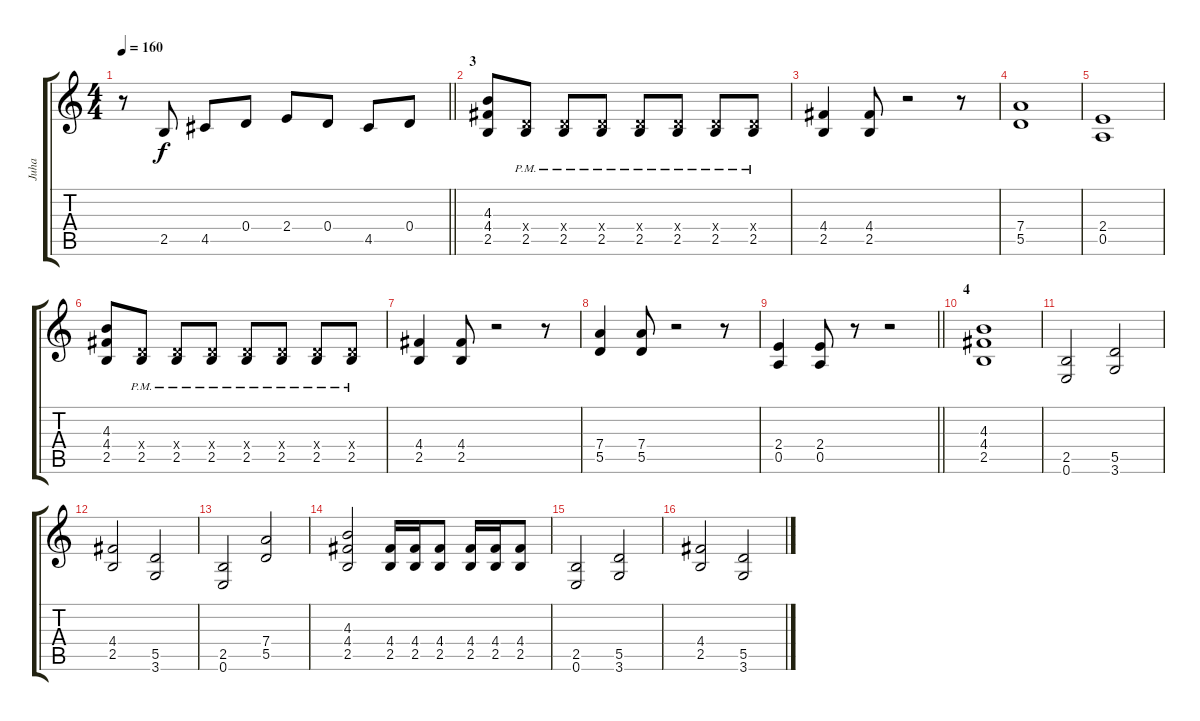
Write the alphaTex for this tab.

\track ("Juha" "Juha") {instrument overdrivenguitar}
\staff {score tabs}
\tuning (E4 B3 G3 D3 A2 E2) {hide}
\ts (4 4)
\tempo 160
\clef g2
\barLineRight lightlight
\ks c
r.8{dy f} 2.5.8 4.5.8 0.4.8 2.4.8 0.4.8 4.5.8 0.4.8 |
\section ("" "3")
(4.3 4.4 2.5).8 (0.4{x} 2.5{pm}).8 (0.4{x} 2.5{pm}).8 (0.4{x} 2.5{pm}).8 (0.4{x} 2.5{pm}).8 (0.4{x} 2.5{pm}).8 (0.4{x} 2.5{pm}).8 (0.4{x} 2.5{pm}).8 |
(4.4 2.5).4 (4.4 2.5).8 r.2 r.8 |
(7.4 5.5).1 |
(2.4 0.5).1 |
(4.3 4.4 2.5).8 (0.4{x} 2.5{pm}).8 (0.4{x} 2.5{pm}).8 (0.4{x} 2.5{pm}).8 (0.4{x} 2.5{pm}).8 (0.4{x} 2.5{pm}).8 (0.4{x} 2.5{pm}).8 (0.4{x} 2.5{pm}).8 |
(4.4 2.5).4 (4.4 2.5).8 r.2 r.8 |
(7.4 5.5).4 (7.4 5.5).8 r.2 r.8 |
\barLineRight lightlight
(2.4 0.5).4 (2.4 0.5).8 r.8 r.2 |
\section ("" "4")
(4.3 4.4 2.5).1 |
(2.5 0.6).2 (5.5 3.6).2 |
(4.4 2.5).2 (5.5 3.6).2 |
(2.5 0.6).2 (7.4 5.5).2 |
(4.3 4.4 2.5).2 (4.4 2.5).16 (4.4 2.5).16 (4.4 2.5).8 (4.4 2.5).16 (4.4 2.5).16 (4.4 2.5).8 |
(2.5 0.6).2 (5.5 3.6).2 |
(4.4 2.5).2 (5.5 3.6).2
